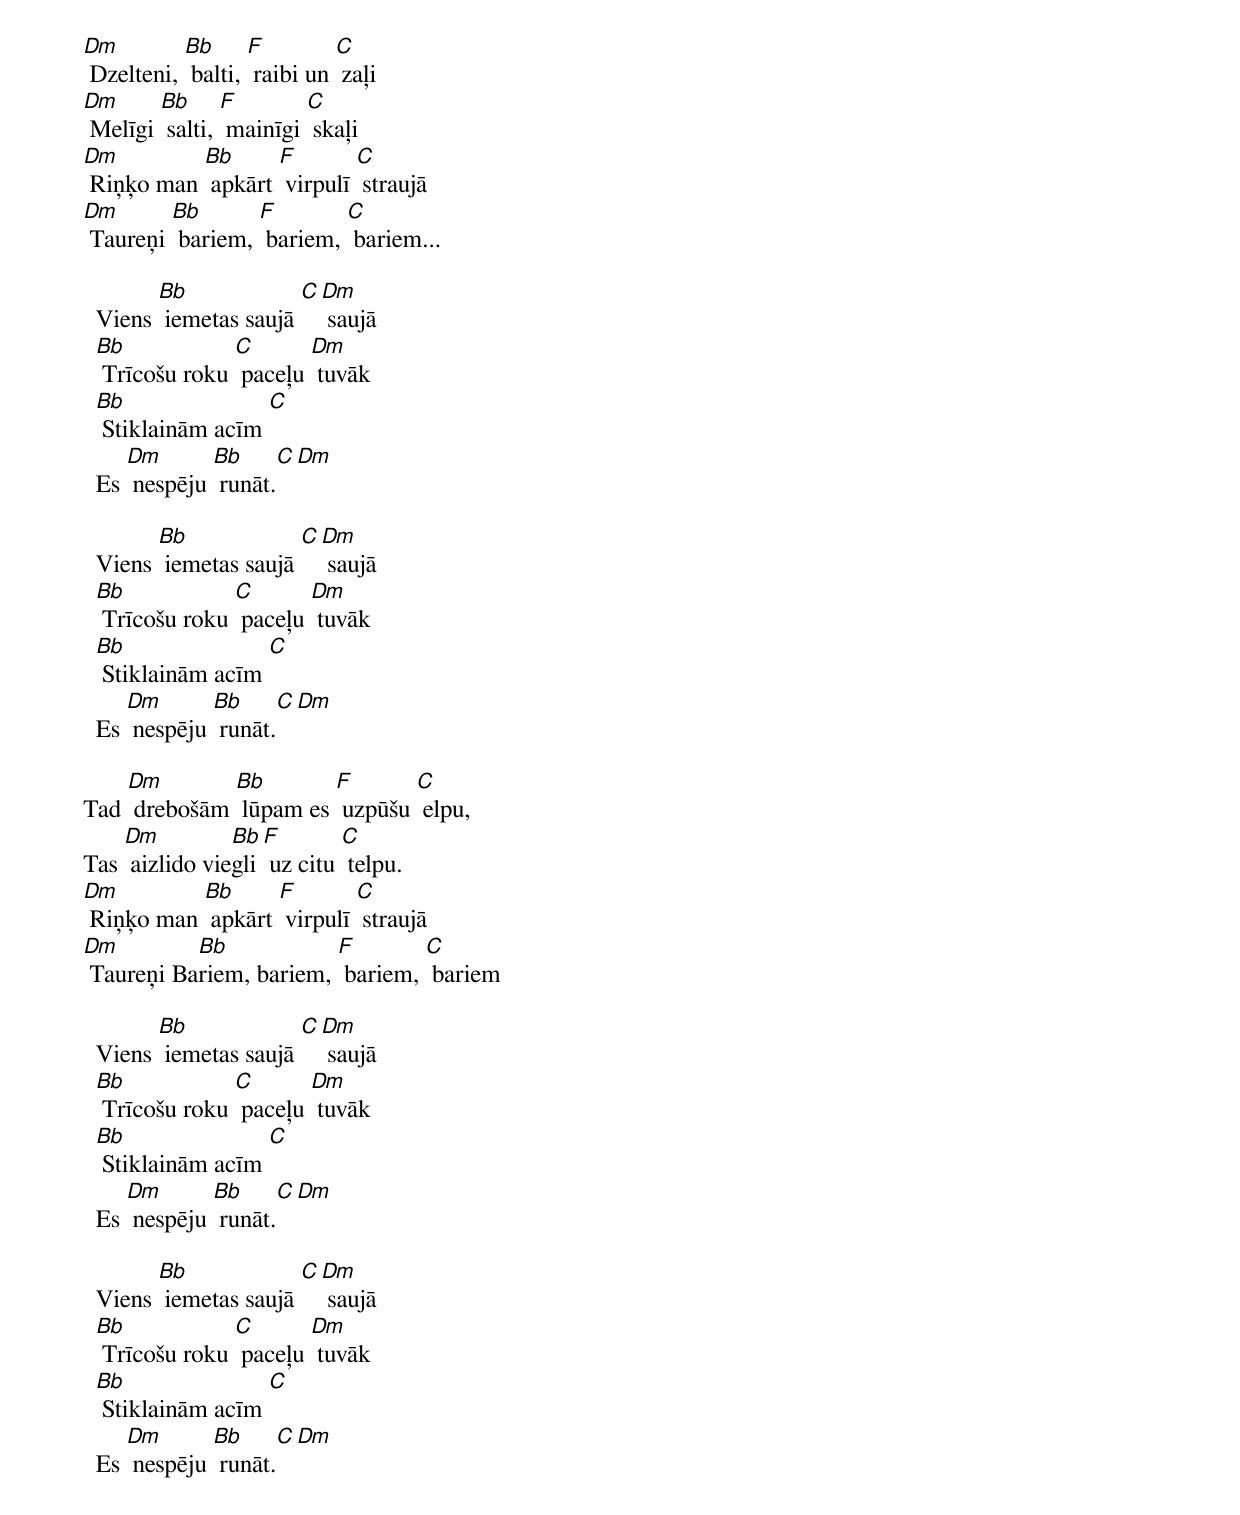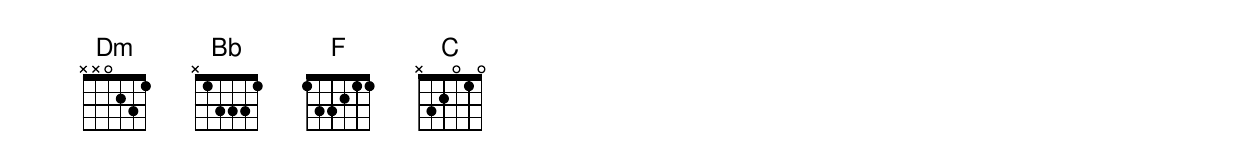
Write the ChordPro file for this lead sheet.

[Dm] Dzelteni, [Bb] balti, [F] raibi un [C] zaļi
[Dm] Melīgi [Bb] salti, [F] mainīgi [C] skaļi
[Dm] Riņķo man [Bb] apkārt [F] virpulī [C] straujā
[Dm] Taureņi [Bb] bariem, [F] bariem, [C] bariem...

  Viens [Bb] iemetas saujā [C][Dm] saujā
  [Bb] Trīcošu roku [C] paceļu [Dm] tuvāk
  [Bb] Stiklainām acīm [C]
  Es [Dm] nespēju [Bb] runāt.[C][Dm]

  Viens [Bb] iemetas saujā [C][Dm] saujā
  [Bb] Trīcošu roku [C] paceļu [Dm] tuvāk
  [Bb] Stiklainām acīm [C]
  Es [Dm] nespēju [Bb] runāt.[C][Dm]

Tad [Dm] drebošām [Bb] lūpam es [F] uzpūšu [C] elpu,
Tas [Dm] aizlido vie[Bb]gli [F] uz citu [C] telpu.
[Dm] Riņķo man [Bb] apkārt [F] virpulī [C] straujā
[Dm] Taureņi Ba[Bb]riem, bariem, [F] bariem, [C] bariem

  Viens [Bb] iemetas saujā [C][Dm] saujā
  [Bb] Trīcošu roku [C] paceļu [Dm] tuvāk
  [Bb] Stiklainām acīm [C]
  Es [Dm] nespēju [Bb] runāt.[C][Dm]

  Viens [Bb] iemetas saujā [C][Dm] saujā
  [Bb] Trīcošu roku [C] paceļu [Dm] tuvāk
  [Bb] Stiklainām acīm [C]
  Es [Dm] nespēju [Bb] runāt.[C][Dm]
